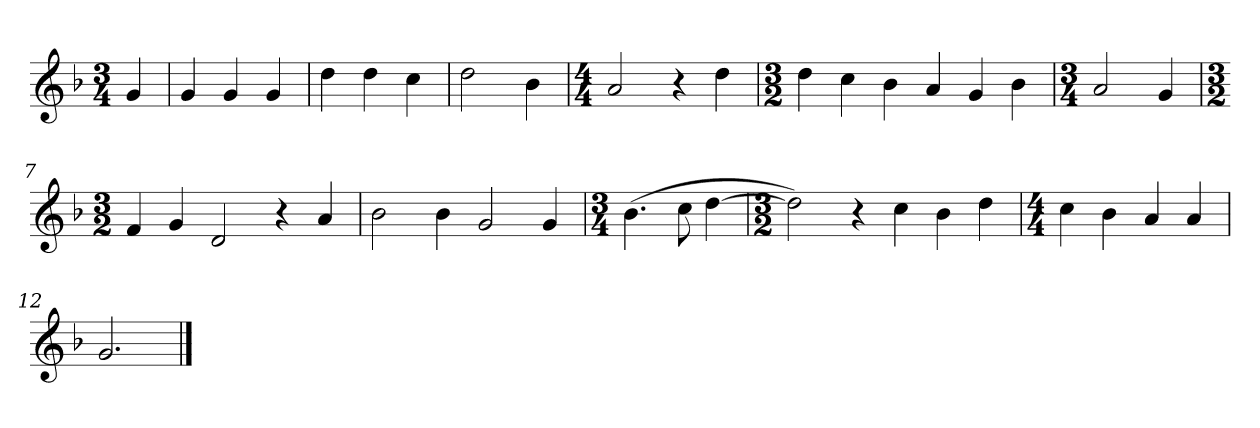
**kern
*part1
*staff1
*k[b-]
*M3/4
*MM120
=
4g
=1
4g
4g
4g
=2
4dd
4dd
4cc
=3
2dd
4b-
=4
*M4/4
2a
4r
4dd
=5
*M3/2
4dd
4cc
4b-
4a
4g
4b-
=6
*M3/4
2a
4g
=7
*M3/2
4f
4g
2d
4r
4a
=8
2b-
4b-
2g
4g
=9
*M3/4
(4.b-
8cc
[4dd
=10
*M3/2
2dd])
4r
4cc
4b-
4dd
=11
*M4/4
4cc
4b-
4a
4a
=12
2.g
==
*-
